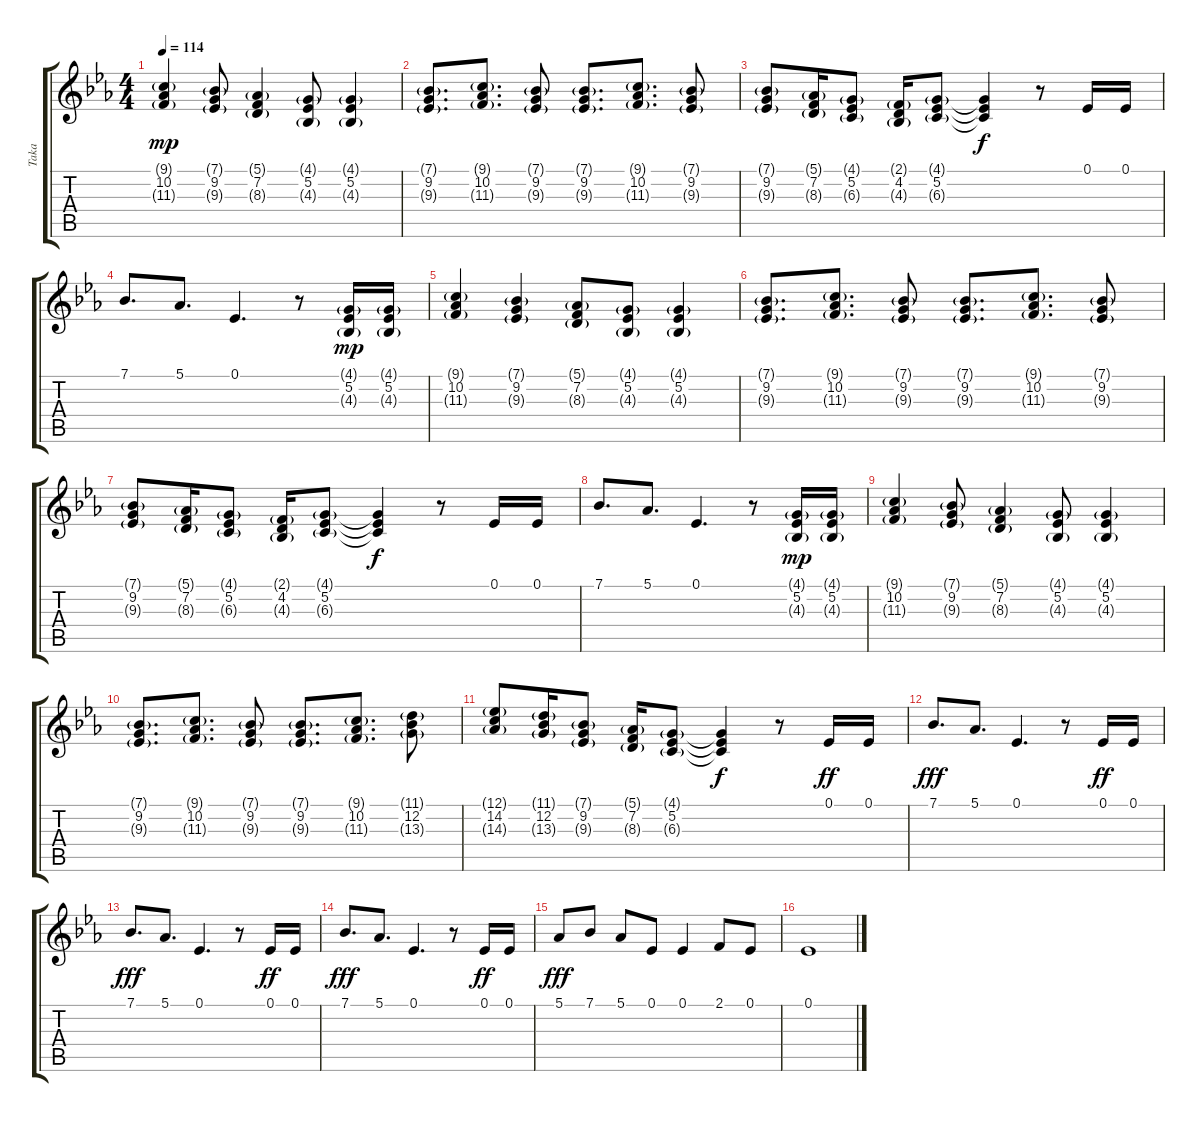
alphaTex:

\track ("Taka" "Taka") {instrument lead6voice}
\staff {score tabs}
\tuning (Eb4 Bb3 Gb3 Db3 Ab2 Eb2) {hide}
\ts (4 4)
\tempo 114
\clef g2
\ks eb
(9.1{g} 10.2 11.3{g}).4{dy mp} (7.1{g} 9.2 9.3{g}).8 (5.1{g} 7.2 8.3{g}).4 (4.1{g} 5.2 4.3{g}).8 (4.1{g} 5.2 4.3{g}).4 |
(7.1{g} 9.2 9.3{g}).8{d} (9.1{g} 10.2 11.3{g}).8{d} (7.1{g} 9.2 9.3{g}).8 (7.1{g} 9.2 9.3{g}).8{d} (9.1{g} 10.2 11.3{g}).8{d} (7.1{g} 9.2 9.3{g}).8 |
(7.1{g} 9.2 9.3{g}).8 (5.1{g} 7.2 8.3{g}).16 (4.1{g} 5.2 6.3{g}).8 (2.1{g} 4.2 4.3{g}).16 (4.1{g} 5.2 6.3{g}).8 (4.1{t} 5.2{t} 6.3{t}).4{dy f} r.8 0.1.16 0.1.16 |
7.1.8{d} 5.1.8{d} 0.1.4{d} r.8 (4.1{g} 5.2 4.3{g}).16{dy mp} (4.1{g} 5.2 4.3{g}).16 |
(9.1{g} 10.2 11.3{g}).4 (7.1{g} 9.2 9.3{g}).4 (5.1{g} 7.2 8.3{g}).8 (4.1{g} 5.2 4.3{g}).8 (4.1{g} 5.2 4.3{g}).4 |
(7.1{g} 9.2 9.3{g}).8{d} (9.1{g} 10.2 11.3{g}).8{d} (7.1{g} 9.2 9.3{g}).8 (7.1{g} 9.2 9.3{g}).8{d} (9.1{g} 10.2 11.3{g}).8{d} (7.1{g} 9.2 9.3{g}).8 |
(7.1{g} 9.2 9.3{g}).8 (5.1{g} 7.2 8.3{g}).16 (4.1{g} 5.2 6.3{g}).8 (2.1{g} 4.2 4.3{g}).16 (4.1{g} 5.2 6.3{g}).8 (4.1{t} 5.2{t} 6.3{t}).4{dy f} r.8 0.1.16 0.1.16 |
7.1.8{d} 5.1.8{d} 0.1.4{d} r.8 (4.1{g} 5.2 4.3{g}).16{dy mp} (4.1{g} 5.2 4.3{g}).16 |
(9.1{g} 10.2 11.3{g}).4 (7.1{g} 9.2 9.3{g}).8 (5.1{g} 7.2 8.3{g}).4 (4.1{g} 5.2 4.3{g}).8 (4.1{g} 5.2 4.3{g}).4 |
(7.1{g} 9.2 9.3{g}).8{d} (9.1{g} 10.2 11.3{g}).8{d} (7.1{g} 9.2 9.3{g}).8 (7.1{g} 9.2 9.3{g}).8{d} (9.1{g} 10.2 11.3{g}).8{d} (11.1{g} 12.2 13.3{g}).8 |
(12.1{g} 14.2 14.3{g}).8 (11.1{g} 12.2 13.3{g}).16 (7.1{g} 9.2 9.3{g}).8 (5.1{g} 7.2 8.3{g}).16 (4.1{g} 5.2 6.3{g}).8 (4.1{t} 5.2{t} 6.3{t}).4{dy f} r.8 0.1.16{dy ff} 0.1.16 |
7.1.8{d dy fff} 5.1.8{d} 0.1.4{d} r.8 0.1.16{dy ff} 0.1.16 |
7.1.8{d dy fff} 5.1.8{d} 0.1.4{d} r.8 0.1.16{dy ff} 0.1.16 |
7.1.8{d dy fff} 5.1.8{d} 0.1.4{d} r.8 0.1.16{dy ff} 0.1.16 |
5.1.8{dy fff} 7.1.8 5.1.8 0.1.8 0.1.4 2.1.8 0.1.8 |
0.1.1
